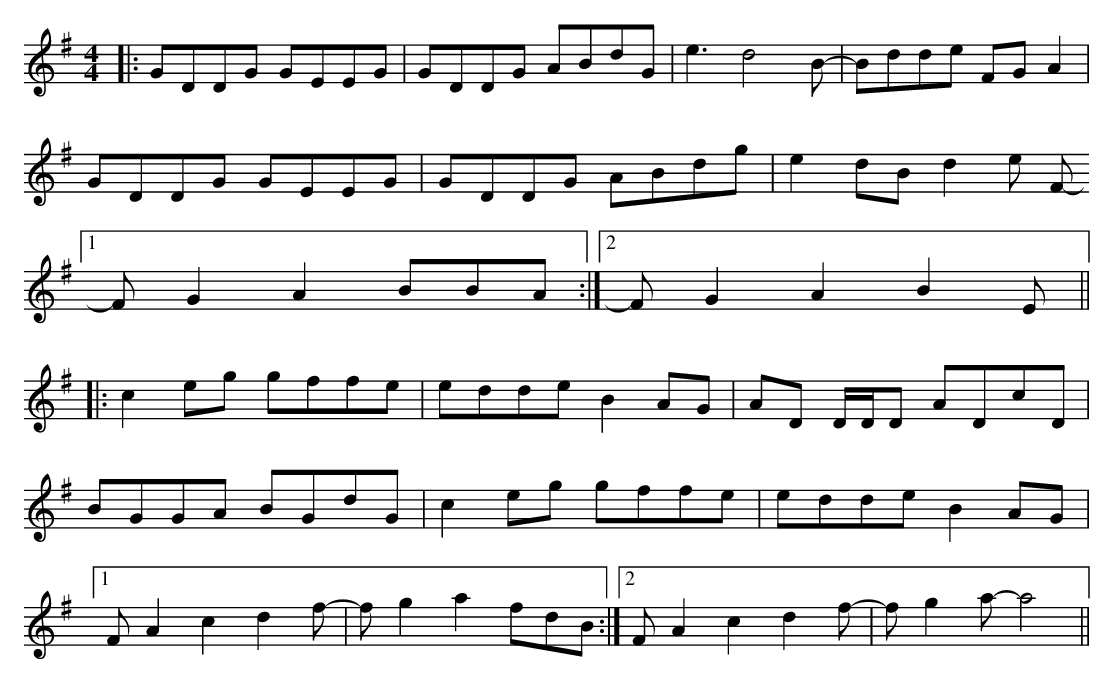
X:1
M:4/4
K:G
|:GDDG GEEG|GDDG ABdG|e3 d4 B-|Bdde FG A2|
GDDG GEEG|GDDG ABdg|e2 dBd2 e F-
[1 F G2 A2 BBA:|2 F G2 A2 B2E||
|:c2 eg gffe|edde B2 AG|AD D/D/D ADcD|
 BGGA BGdG| c2 eg gffe|edde B2 AG|
[1 F A2 c2 d2 f-|f g2 a2 fdB:|2 F A2 c2 d2 f-|f g2 a-a4||
